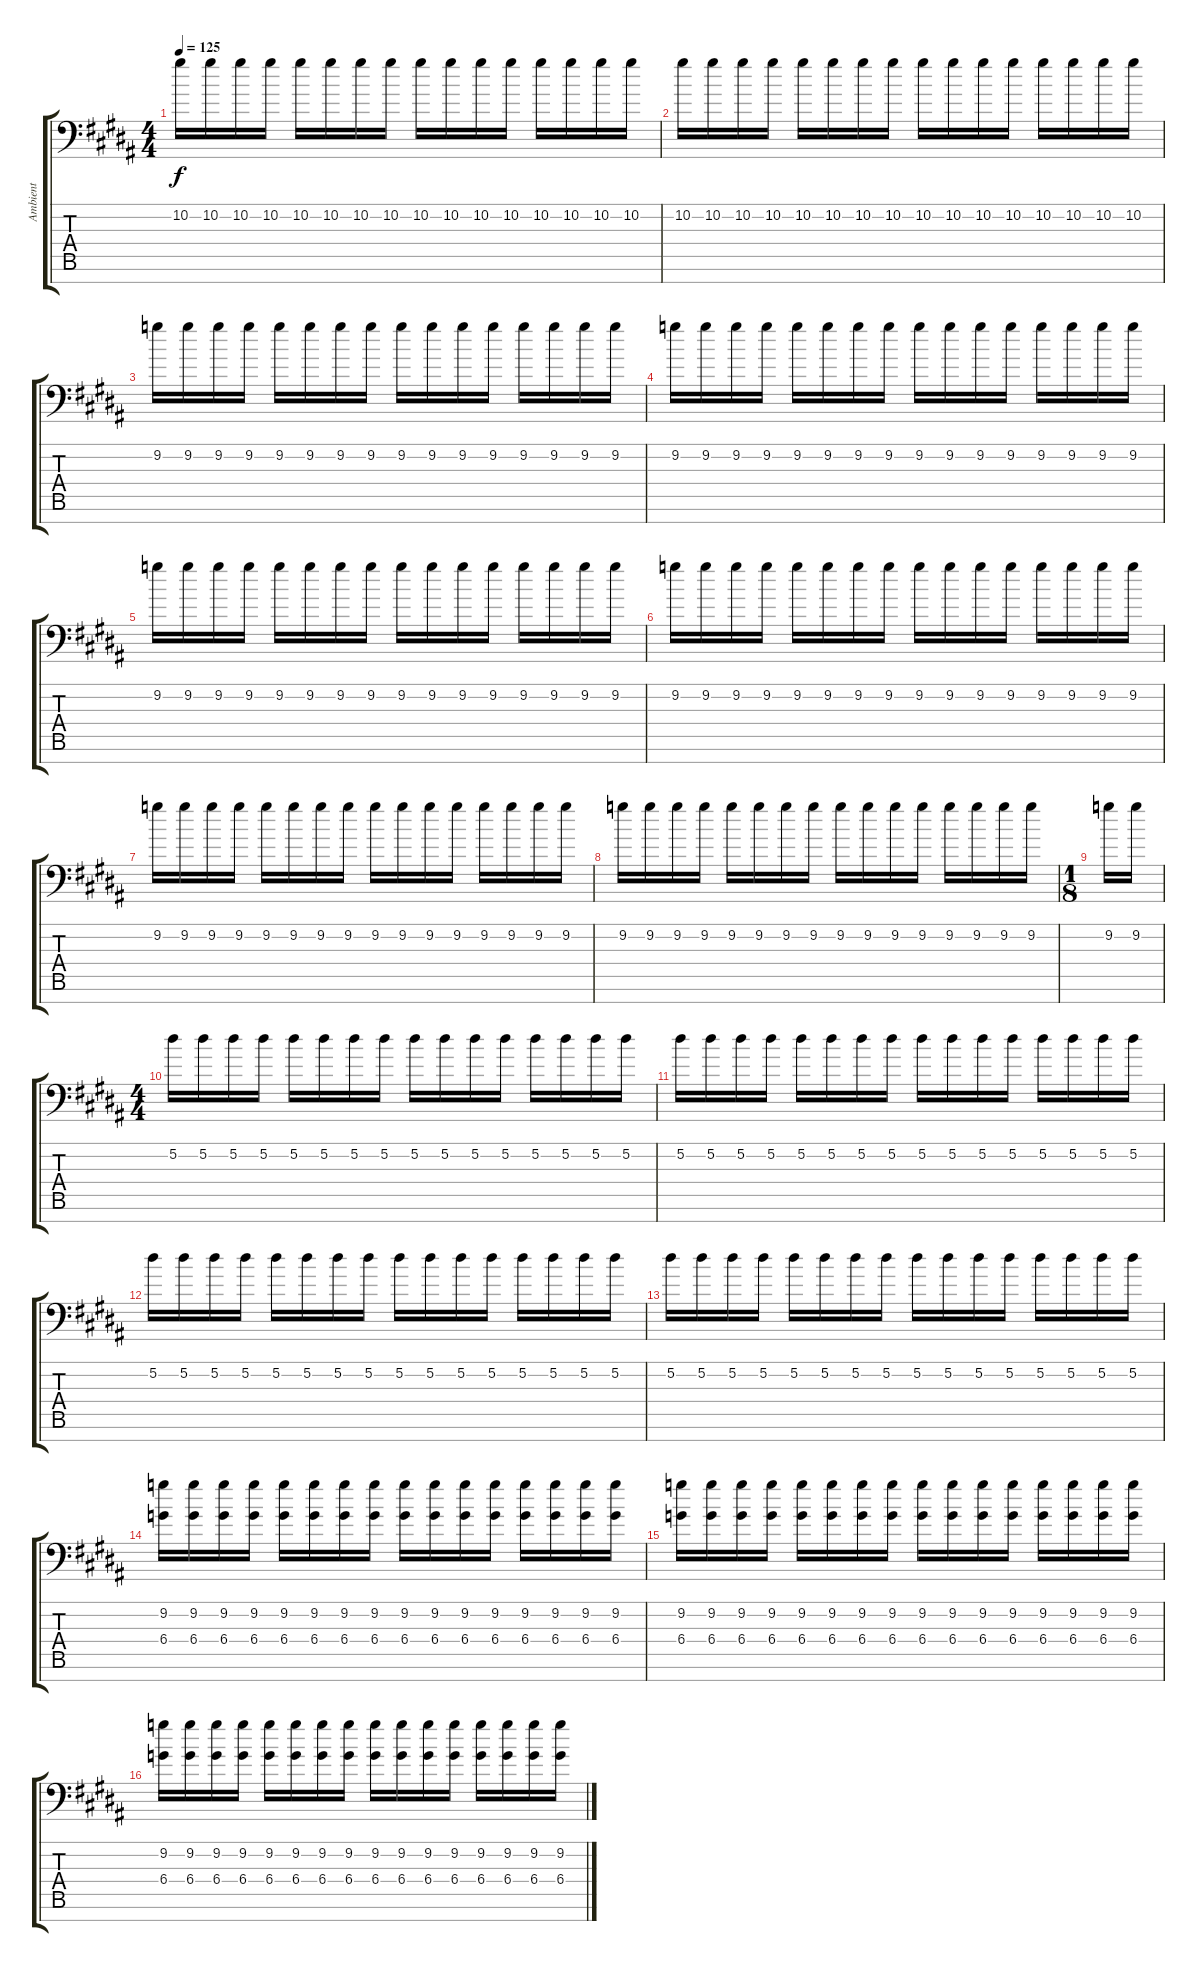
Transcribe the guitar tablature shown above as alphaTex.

\track ("Ambient" "Ambient") {instrument distortionguitar}
\staff {score tabs}
\tuning (Eb4 Bb3 F3 Db3 Ab2 Eb2 Ab1) {hide}
\ts (4 4)
\tempo 125
\clef f4
\ks g#minor
10.2.16{dy f} 10.2.16 10.2.16 10.2.16 10.2.16 10.2.16 10.2.16 10.2.16 10.2.16 10.2.16 10.2.16 10.2.16 10.2.16 10.2.16 10.2.16 10.2.16 |
10.2.16 10.2.16 10.2.16 10.2.16 10.2.16 10.2.16 10.2.16 10.2.16 10.2.16 10.2.16 10.2.16 10.2.16 10.2.16 10.2.16 10.2.16 10.2.16 |
9.2.16 9.2.16 9.2.16 9.2.16 9.2.16 9.2.16 9.2.16 9.2.16 9.2.16 9.2.16 9.2.16 9.2.16 9.2.16 9.2.16 9.2.16 9.2.16 |
9.2.16 9.2.16 9.2.16 9.2.16 9.2.16 9.2.16 9.2.16 9.2.16 9.2.16 9.2.16 9.2.16 9.2.16 9.2.16 9.2.16 9.2.16 9.2.16 |
9.2.16 9.2.16 9.2.16 9.2.16 9.2.16 9.2.16 9.2.16 9.2.16 9.2.16 9.2.16 9.2.16 9.2.16 9.2.16 9.2.16 9.2.16 9.2.16 |
9.2.16 9.2.16 9.2.16 9.2.16 9.2.16 9.2.16 9.2.16 9.2.16 9.2.16 9.2.16 9.2.16 9.2.16 9.2.16 9.2.16 9.2.16 9.2.16 |
9.2.16 9.2.16 9.2.16 9.2.16 9.2.16 9.2.16 9.2.16 9.2.16 9.2.16 9.2.16 9.2.16 9.2.16 9.2.16 9.2.16 9.2.16 9.2.16 |
9.2.16 9.2.16 9.2.16 9.2.16 9.2.16 9.2.16 9.2.16 9.2.16 9.2.16 9.2.16 9.2.16 9.2.16 9.2.16 9.2.16 9.2.16 9.2.16 |
\ts (1 8)
9.2.16 9.2.16 |
\ts (4 4)
5.2.16 5.2.16 5.2.16 5.2.16 5.2.16 5.2.16 5.2.16 5.2.16 5.2.16 5.2.16 5.2.16 5.2.16 5.2.16 5.2.16 5.2.16 5.2.16 |
5.2.16 5.2.16 5.2.16 5.2.16 5.2.16 5.2.16 5.2.16 5.2.16 5.2.16 5.2.16 5.2.16 5.2.16 5.2.16 5.2.16 5.2.16 5.2.16 |
5.2.16 5.2.16 5.2.16 5.2.16 5.2.16 5.2.16 5.2.16 5.2.16 5.2.16 5.2.16 5.2.16 5.2.16 5.2.16 5.2.16 5.2.16 5.2.16 |
5.2.16 5.2.16 5.2.16 5.2.16 5.2.16 5.2.16 5.2.16 5.2.16 5.2.16 5.2.16 5.2.16 5.2.16 5.2.16 5.2.16 5.2.16 5.2.16 |
(9.2 6.4).16 (9.2 6.4).16 (9.2 6.4).16 (9.2 6.4).16 (9.2 6.4).16 (9.2 6.4).16 (9.2 6.4).16 (9.2 6.4).16 (9.2 6.4).16 (9.2 6.4).16 (9.2 6.4).16 (9.2 6.4).16 (9.2 6.4).16 (9.2 6.4).16 (9.2 6.4).16 (9.2 6.4).16 |
(9.2 6.4).16 (9.2 6.4).16 (9.2 6.4).16 (9.2 6.4).16 (9.2 6.4).16 (9.2 6.4).16 (9.2 6.4).16 (9.2 6.4).16 (9.2 6.4).16 (9.2 6.4).16 (9.2 6.4).16 (9.2 6.4).16 (9.2 6.4).16 (9.2 6.4).16 (9.2 6.4).16 (9.2 6.4).16 |
(9.2 6.4).16 (9.2 6.4).16 (9.2 6.4).16 (9.2 6.4).16 (9.2 6.4).16 (9.2 6.4).16 (9.2 6.4).16 (9.2 6.4).16 (9.2 6.4).16 (9.2 6.4).16 (9.2 6.4).16 (9.2 6.4).16 (9.2 6.4).16 (9.2 6.4).16 (9.2 6.4).16 (9.2 6.4).16
